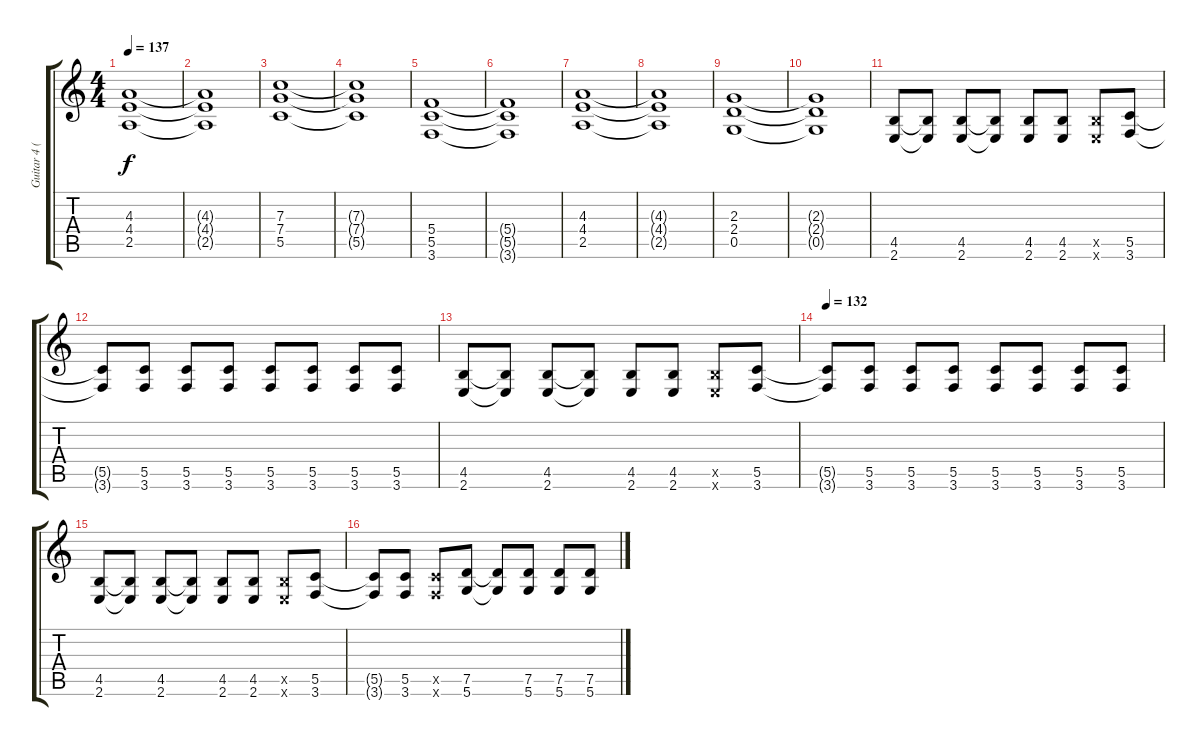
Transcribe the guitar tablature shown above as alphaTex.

\track ("Guitar 4 (Dist. Rhythm)" "Guitar 4 (") {instrument distortionguitar}
\staff {score tabs}
\tuning (D4 A3 F3 C3 G2 D2) {hide}
\ts (4 4)
\tempo 137
\clef g2
\ks c
(4.3 4.4 2.5).1{dy f} |
(4.3{t} 4.4{t} 2.5{t}).1 |
(7.3 7.4 5.5).1 |
(7.3{t} 7.4{t} 5.5{t}).1 |
(5.4 5.5 3.6).1 |
(5.4{t} 5.5{t} 3.6{t}).1 |
(4.3 4.4 2.5).1 |
(4.3{t} 4.4{t} 2.5{t}).1 |
(2.3 2.4 0.5).1 |
(2.3{t} 2.4{t} 0.5{t}).1 |
(4.5 2.6).8 (4.5{t} 2.6{t}).8 (4.5 2.6).8 (4.5{t} 2.6{t}).8 (4.5 2.6).8 (4.5 2.6).8 (4.5{x} 2.6{x}).8 (5.5 3.6).8 |
(5.5{t} 3.6{t}).8 (5.5 3.6).8 (5.5 3.6).8 (5.5 3.6).8 (5.5 3.6).8 (5.5 3.6).8 (5.5 3.6).8 (5.5 3.6).8 |
(4.5 2.6).8 (4.5{t} 2.6{t}).8 (4.5 2.6).8 (4.5{t} 2.6{t}).8 (4.5 2.6).8 (4.5 2.6).8 (4.5{x} 2.6{x}).8 (5.5 3.6).8 |
\tempo 132
(5.5{t} 3.6{t}).8 (5.5 3.6).8 (5.5 3.6).8 (5.5 3.6).8 (5.5 3.6).8 (5.5 3.6).8 (5.5 3.6).8 (5.5 3.6).8 |
(4.5 2.6).8 (4.5{t} 2.6{t}).8 (4.5 2.6).8 (4.5{t} 2.6{t}).8 (4.5 2.6).8 (4.5 2.6).8 (4.5{x} 2.6{x}).8 (5.5 3.6).8 |
(5.5{t} 3.6{t}).8 (5.5 3.6).8 (5.5{x} 3.6{x}).8 (7.5 5.6).8 (7.5{t} 5.6{t}).8 (7.5 5.6).8 (7.5 5.6).8 (7.5 5.6).8
